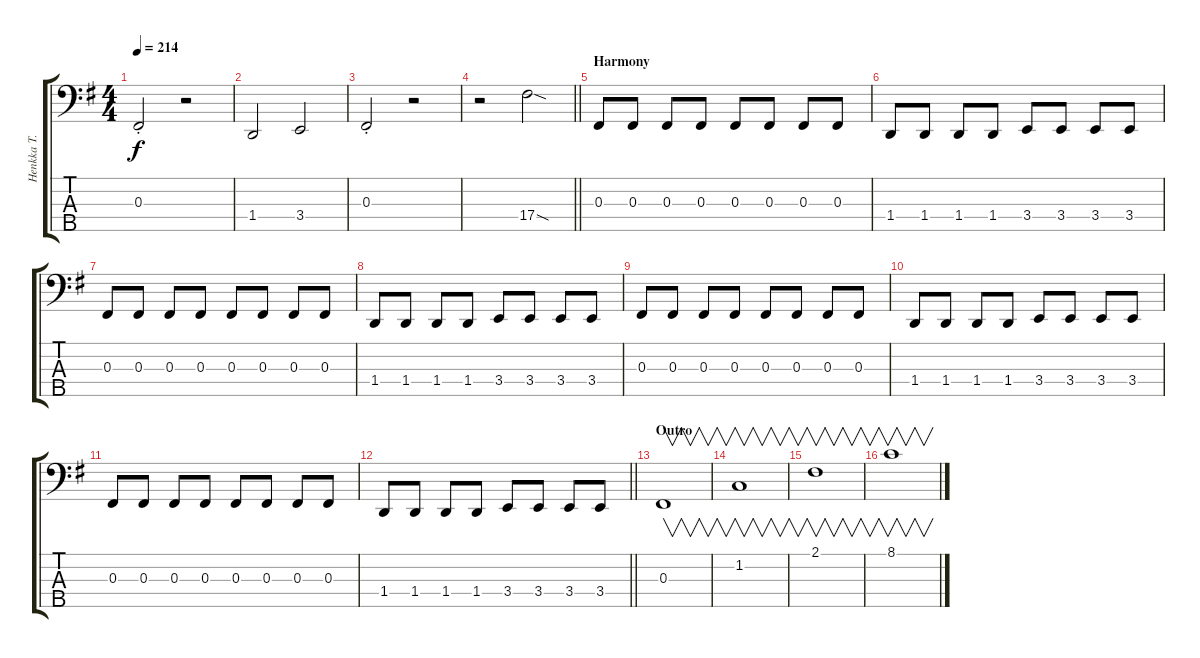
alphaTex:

\track ("Henkka T. Blacksmith" "Henkka T. ") {instrument electricbasspick}
\staff {score tabs}
\tuning (E2 B1 Gb1 Db1 Ab0) {hide}
\ts (4 4)
\tempo 214
\clef f4
\ks g
0.3{st}.2{dy f} r.2 |
1.4.2 3.4.2 |
0.3{st}.2 r.2 |
\barLineRight lightlight
r.2 17.4{sod}.2 |
\section ("" "Harmony")
0.3.8 0.3.8 0.3.8 0.3.8 0.3.8 0.3.8 0.3.8 0.3.8 |
1.4.8 1.4.8 1.4.8 1.4.8 3.4.8 3.4.8 3.4.8 3.4.8 |
0.3.8 0.3.8 0.3.8 0.3.8 0.3.8 0.3.8 0.3.8 0.3.8 |
1.4.8 1.4.8 1.4.8 1.4.8 3.4.8 3.4.8 3.4.8 3.4.8 |
0.3.8 0.3.8 0.3.8 0.3.8 0.3.8 0.3.8 0.3.8 0.3.8 |
1.4.8 1.4.8 1.4.8 1.4.8 3.4.8 3.4.8 3.4.8 3.4.8 |
0.3.8 0.3.8 0.3.8 0.3.8 0.3.8 0.3.8 0.3.8 0.3.8 |
\barLineRight lightlight
1.4.8 1.4.8 1.4.8 1.4.8 3.4.8 3.4.8 3.4.8 3.4.8 |
\section ("" "Outro")
0.3.1{v volume 8} |
1.2.1{v} |
2.1.1{v} |
8.1.1{v}
